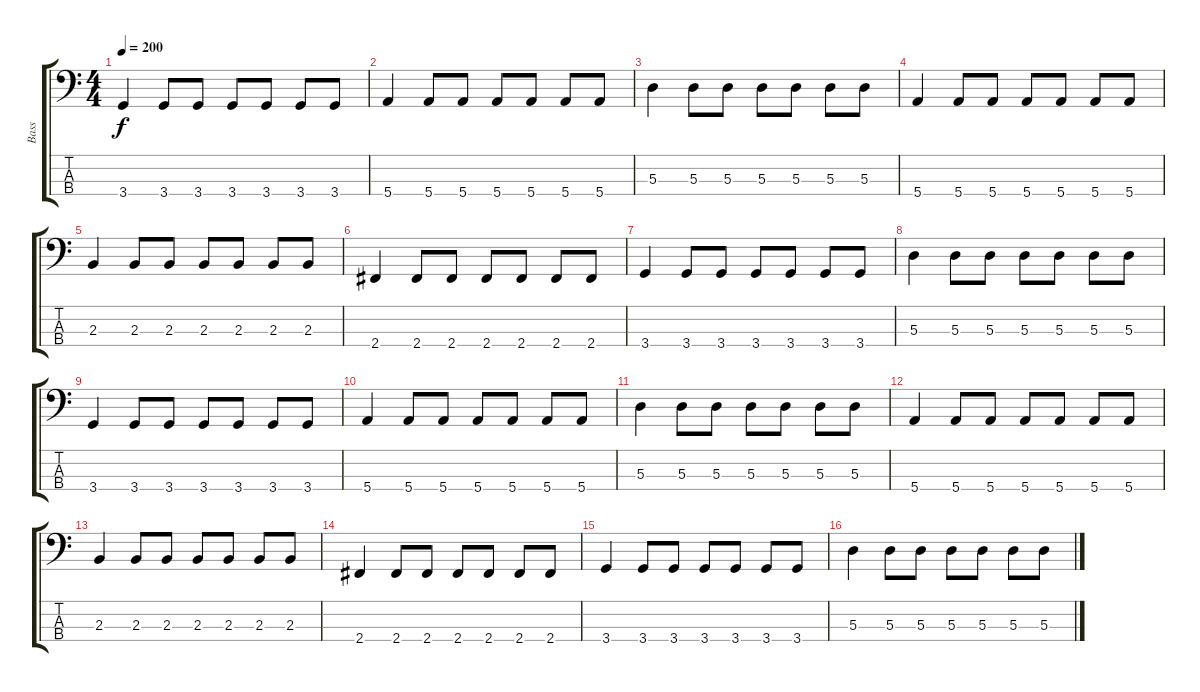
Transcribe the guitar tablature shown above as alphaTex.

\track ("Bass" "Bass") {instrument electricbassfinger}
\staff {score tabs}
\tuning (G2 D2 A1 E1) {hide}
\ts (4 4)
\tempo 200
\clef f4
\ks c
3.4.4{dy f} 3.4.8 3.4.8 3.4.8 3.4.8 3.4.8 3.4.8 |
5.4.4 5.4.8 5.4.8 5.4.8 5.4.8 5.4.8 5.4.8 |
5.3.4 5.3.8 5.3.8 5.3.8 5.3.8 5.3.8 5.3.8 |
5.4.4 5.4.8 5.4.8 5.4.8 5.4.8 5.4.8 5.4.8 |
2.3.4 2.3.8 2.3.8 2.3.8 2.3.8 2.3.8 2.3.8 |
2.4.4 2.4.8 2.4.8 2.4.8 2.4.8 2.4.8 2.4.8 |
3.4.4 3.4.8 3.4.8 3.4.8 3.4.8 3.4.8 3.4.8 |
5.3.4 5.3.8 5.3.8 5.3.8 5.3.8 5.3.8 5.3.8 |
3.4.4 3.4.8 3.4.8 3.4.8 3.4.8 3.4.8 3.4.8 |
5.4.4 5.4.8 5.4.8 5.4.8 5.4.8 5.4.8 5.4.8 |
5.3.4 5.3.8 5.3.8 5.3.8 5.3.8 5.3.8 5.3.8 |
5.4.4 5.4.8 5.4.8 5.4.8 5.4.8 5.4.8 5.4.8 |
2.3.4 2.3.8 2.3.8 2.3.8 2.3.8 2.3.8 2.3.8 |
2.4.4 2.4.8 2.4.8 2.4.8 2.4.8 2.4.8 2.4.8 |
3.4.4 3.4.8 3.4.8 3.4.8 3.4.8 3.4.8 3.4.8 |
5.3.4 5.3.8 5.3.8 5.3.8 5.3.8 5.3.8 5.3.8
